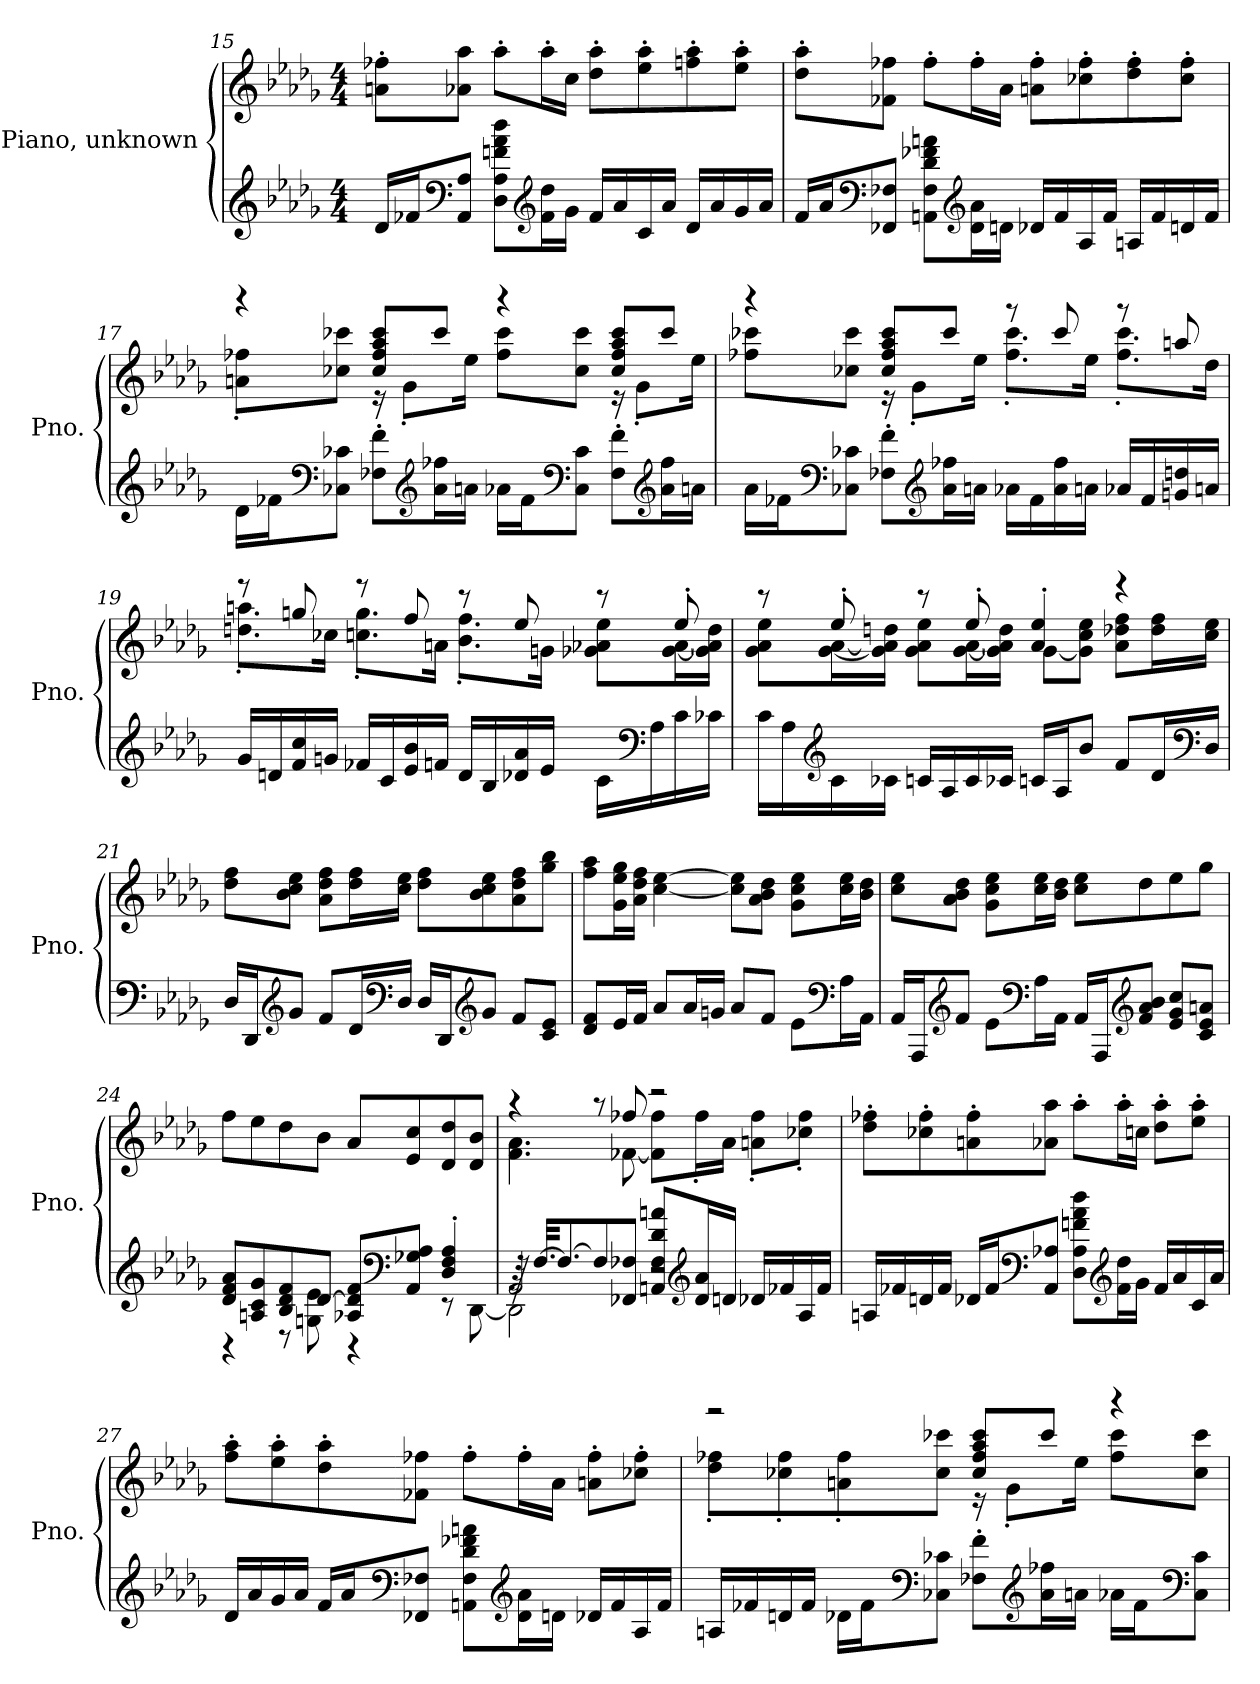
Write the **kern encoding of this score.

**kern	**kern
*part1	*part1
*staff2	*staff1
*I"Piano, unknown	*
*I'Pno.	*
!!LO:PB:g=z
*clefG2	*clefG2
*k[b-e-a-d-g-]	*k[b-e-a-d-g-]
*M4/4	*M4/4
=15	=15
16d-/LL	8an\' 8ff-X\'L
16f-X/J	.
*clefF4	*
8AA-/ 8A-/J	8a-X\ 8aa-\J
8D-\ 8A-\ 8fn\ 8a-\ 8dd-\L	8aa-'\L
*clefG2	*
16f\ 16dd-\L	16aa-'\L
16g-\JJ	16cc\JJ
16f/LL	8dd-\' 8aa-\'L
16a-/	.
16c/	8ee-\' 8aa-\'
16a-/JJ	.
16d-/LL	8ffn\' 8aa-\'
16a-/	.
16g-/	8ee-\' 8aa-\'J
16a-/JJ	.
=16	=16
16f/LL	8dd-\' 8aa-\'L
16a-/J	.
*clefF4	*
8FF-X/ 8F-X/J	8f-X\ 8ff-X\J
8AAn\ 8F-\ 8d-\ 8f-X\ 8an\L	8ff-'\L
*clefG2	*
16d-\ 16a\L	16ff-'\L
16dn\JJ	16a-\JJ
16d-X/LL	8an\' 8ff-\'L
16f-/	.
16A-/	8cc-X\' 8ff-\'
16f-/JJ	.
16An/LL	8dd-\' 8ff-\'
16f-/	.
16dn/	8cc-\' 8ff-\'J
16f-/JJ	.
!!LO:LB:g=z
=17	=17
*	*^
16d-\LL	4r	8an\' 8ff-X\'L
16f-X\J	.	.
*clefF4	*	*
8C-X\ 8c-X\J	.	8cc-X\ 8ccc-X\J
8F-X\' 8f-\'L	8cc-/ 8ff-/ 8aa-/ 8ccc-/L	16r
.	.	8g-'\L
*clefG2	*	*
16a-\ 16ff-X\L	8ccc-/J	.
16an\JJ	.	16ee-\Jk
16a-X\LL	4r	8ff-\ 8ccc-\L
16f-\J	.	.
*clefF4	*	*
8C-\ 8c-\J	.	8cc-\ 8ccc-\J
8F-\' 8f-\'L	8cc-/ 8ff-/ 8aa-/ 8ccc-/L	16r
.	.	8g-'\L
*clefG2	*	*
16a-\ 16ff-\L	8ccc-/J	.
16an\JJ	.	16ee-\Jk
!!LO:LB:g=z	!!
=18	=18	=18
16a-\LL	4r	8ff-X\ 8ccc-X\L
16f-X\J	.	.
*clefF4	*	*
8C-X\ 8c-X\J	.	8cc-X\ 8ccc-\J
8F-X\' 8f-\'L	8cc-/ 8ff-/ 8aa-/ 8ccc-/L	16r
.	.	8g-'\L
*clefG2	*	*
16a-\ 16ff-X\L	8ccc-/J	.
16an\JJ	.	16ee-\Jk
16a-X\LL	8r	8.ff-\' 8.ccc-\'L
16f-\	.	.
16a-\ 16ff-\	8ccc-/	.
16an\JJ	.	16ee-\Jk
16a-X/LL	8r	8.ff-\' 8.ccc-\'L
16f-/	.	.
16gn/ 16ddn/	8aan/	.
16an/JJ	.	16dd-\Jk
!!LO:LB:g=z	!!
=19	=19	=19
16g-/LL	8r	8.ddn\' 8.aan\'L
16dn/	.	.
16f/ 16cc/	8ggn/	.
16gn/JJ	.	16cc-X\Jk
16f-X/LL	8r	8.ccn\' 8.gg\'L
16c/	.	.
16e-/ 16b-/	8ff/	.
16fn/JJ	.	16an\Jk
16d/LL	8r	8.b-\' 8.ff\'L
16B-/	.	.
16d-X/ 16a-/	8ee-/	.
16e-/JJ	.	16gn\Jk
16c\LL	8r	8g-X\ 8a-X\ 8ee-\L
*clefF4	*	*
16A-\	.	.
16c\	8ee-'/	[16g-\ [16a-\L
16c-X\JJ	.	16g-\] 16a-\] 16dd\JJ
!!LO:LB:g=z	!!
=20	=20	=20
16c\LL	8r	8g-\ 8a-\ 8ee-\L
16A-\	.	.
*clefG2	*	*
16c\	8ee-'/	[16g-\ [16a-\L
16c-X\JJ	.	16g-\] 16a-\] 16ddn\JJ
16cn/LL	8r	8g-\ 8a-\ 8ee-\L
16A-/	.	.
16c/	8ee-'/	[16g-\ [16a-\L
16c-X/JJ	.	16g-\] 16a-\] 16dd\JJ
16cn/LL	4a-/' 4ee-/'	[8g-\L
16A-/J	.	.
8b-/J	.	8g-\] 8cc\ 8ee-\J
8f/L	4r	8a-\ 8dd-X\ 8ff\L
16d-/L	.	16dd-\ 16ff\L
*clefF4	*	*
16D-/JJ	.	16cc\ 16ee-\JJ
*	*v	*v
=21	=21
16D-/LL	8dd-\ 8ff\L
16DD-/J	.
*clefG2	*
8g-/J	8b-\ 8cc\ 8ee-\J
8f/L	8a-\ 8dd-\ 8ff\L
16d-/L	16dd-\ 16ff\L
*clefF4	*
16D-/JJ	16cc\ 16ee-\JJ
16D-/LL	8dd-\ 8ff\L
16DD-/J	.
*clefG2	*
8g-/J	8b-\ 8cc\ 8ee-\
8f/L	8a-\ 8dd-\ 8ff\
8c/ 8e-/J	8gg-\ 8bb-\J
!!LO:LB:g=z
=22	=22
8d-/ 8f/L	8ff\ 8aa-\L
16e-/L	16g-\ 16ee-\ 16gg-\L
16f/JJ	16a-\ 16dd-\ 16ff\JJ
8a-/L	[4cc\ [4ee-\
16a-/L	.
16gn/JJ	.
8a-/L	8cc\] 8ee-\]L
8f/J	8a-\ 8b-\ 8dd-\J
8e-\L	8g-\ 8cc\ 8ee-\L
*clefF4	*
16A-\L	16cc\ 16ee-\L
16AA-\JJ	16b-\ 16dd-\JJ
=23	=23
16AA-/LL	8cc\ 8ee-\L
16AAA-/J	.
*clefG2	*
8f/J	8a-\ 8b-\ 8dd-\J
8e-\L	8g-\ 8cc\ 8ee-\L
*clefF4	*
16A-\L	16cc\ 16ee-\L
16AA-\JJ	16b-\ 16dd-\JJ
16AA-/LL	8cc\ 8ee-\L
16AAA-/J	.
*clefG2	*
8f/ 8a-/ 8b-/J	8dd-\
8e-/ 8g-/ 8cc/L	8ee-\
8c/ 8e-/ 8an/J	8gg-\J
!!LO:PB:g=z
=24	=24
*^	*
8d-/ 8f/ 8a-/L	4r	8ff\L
8An/ 8c/ 8g-/	.	8ee-\
8B-/ 8d-/ 8f/	8r	8dd-\
[8d-/J	8Gn\ 8e-\	8b-\J
8A-X/ 8d-/] 8f/L	4r	8a-/L
*clefF4	*	*
8AA-/ 8G-X/ 8A-/J	.	8e-/ 8cc/
4D-/' 4F/' 4A-/'	8r	8d-/ 8dd-/
.	[8DD-\	8d-/ 8b-/J
=25	=25	=25
*	*^	*^
64r	2DD-\]	2AA-/	4r	4.f\ 4.a-\
[32.F/KKL	.	.	.	.
8.F/_	.	.	.	.
8F/]	.	.	8r	.
8FF-X/ 8F-X/J	.	.	8ff-X/	[8f-X\
8AAn/ 8F-/ 8d-/ 8an/L	2r	2r	2r	8f-\] 8ff-\L
*clefG2	*	*	*	*
16d-/ 16a/L	.	.	.	16ff-'\L
16dn/JJ	.	.	.	16a-\JJ
16d-X/LL	.	.	.	8an\' 8ff-\'L
16f-X/	.	.	.	.
16A-/	.	.	.	8cc-X\' 8ff-\'J
16f-/JJ	.	.	.	.
*v	*v	*v	*	*
*	*v	*v
!!LO:LB:g=z
=26	=26
16An/LL	8dd-\' 8ff-X\'L
16f-X/	.
16dn/	8cc-X\' 8ff-\'
16f-/JJ	.
16d-X/LL	8an\' 8ff-\'
16f-/J	.
*clefF4	*
8AA-/ 8A-X/J	8a-X\ 8aa-\J
8D-\ 8A-\ 8fn\ 8a-\ 8dd-\L	8aa-'\L
*clefG2	*
16f\ 16dd-\L	16aa-'\L
16g-\JJ	16ccn\JJ
16f/LL	8dd-\' 8aa-\'L
16a-/	.
16c/	8ee-\' 8aa-\'J
16a-/JJ	.
=27	=27
16d-/LL	8ff\' 8aa-\'L
16a-/	.
16g-/	8ee-\' 8aa-\'
16a-/JJ	.
16f/LL	8dd-\' 8aa-\'
16a-/J	.
*clefF4	*
8FF-X/ 8F-X/J	8f-X\ 8ff-X\J
8AAn\ 8F-\ 8d-\ 8f-X\ 8an\L	8ff-'\L
*clefG2	*
16d-\ 16a\L	16ff-'\L
16dn\JJ	16a-\JJ
16d-X/LL	8an\' 8ff-\'L
16f-/	.
16A-/	8cc-X\' 8ff-\'J
16f-/JJ	.
!!LO:LB:g=z
=28	=28
*	*^
16An/LL	2r	8dd-\' 8ff-X\'L
16f-X/	.	.
16dn/	.	8cc-X\' 8ff-\'
16f-/JJ	.	.
16d-X\LL	.	8an\' 8ff-\'
16f-\J	.	.
*clefF4	*	*
8C-X\ 8c-X\J	.	8cc-\ 8ccc-X\J
8F-X\' 8f-\'L	8cc-/ 8ff-/ 8aa-/ 8ccc-/L	16r
.	.	8g-'\L
*clefG2	*	*
16a-\ 16ff-X\L	8ccc-/J	.
16an\JJ	.	16ee-\Jk
16a-X\LL	4r	8ff-\ 8ccc-\L
16f-\J	.	.
*clefF4	*	*
8C-\ 8c-\J	.	8cc-\ 8ccc-\J
*	*v	*v
=	=
*-	*-
